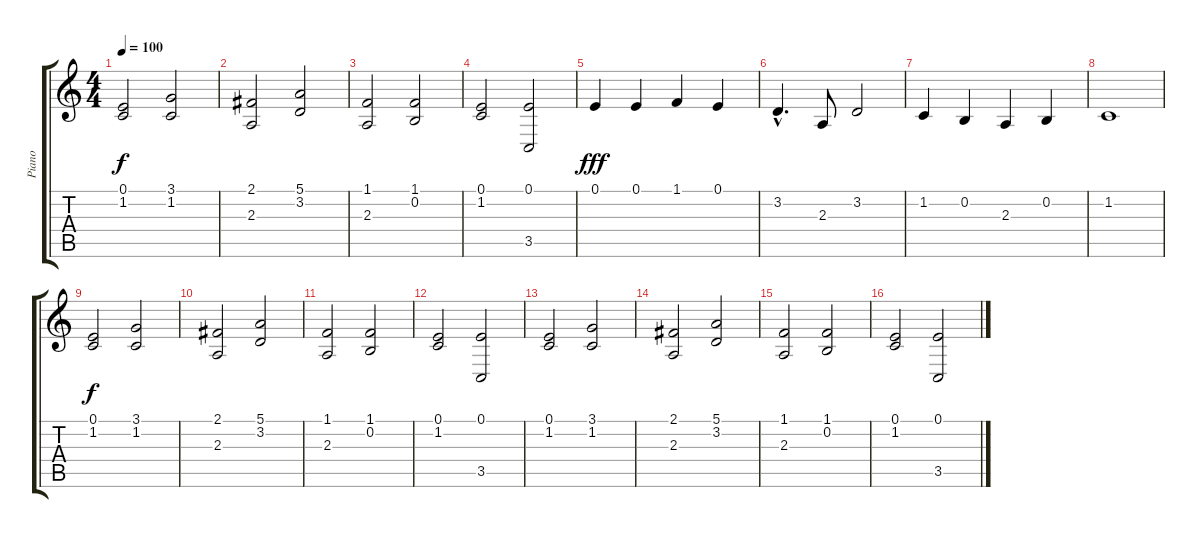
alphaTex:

\track ("Piano" "Piano") {instrument acousticgrandpiano}
\staff {score tabs}
\tuning (E4 B3 G3 D3 A2 E2) {hide}
\ts (4 4)
\tempo 100
\clef g2
\ks c
(0.1 1.2).2{dy f} (3.1 1.2).2 |
(2.1 2.3).2 (5.1 3.2).2 |
(1.1 2.3).2 (1.1 0.2).2 |
(0.1 1.2).2 (0.1 3.5).2 |
0.1.4{dy fff} 0.1.4 1.1.4 0.1.4 |
3.2{hac}.4{d} 2.3.8 3.2.2 |
1.2.4 0.2.4 2.3.4 0.2.4 |
1.2.1 |
(0.1 1.2).2{dy f} (3.1 1.2).2 |
(2.1 2.3).2 (5.1 3.2).2 |
(1.1 2.3).2 (1.1 0.2).2 |
(0.1 1.2).2 (0.1 3.5).2 |
(0.1 1.2).2 (3.1 1.2).2 |
(2.1 2.3).2 (5.1 3.2).2 |
(1.1 2.3).2 (1.1 0.2).2 |
(0.1 1.2).2 (0.1 3.5).2
